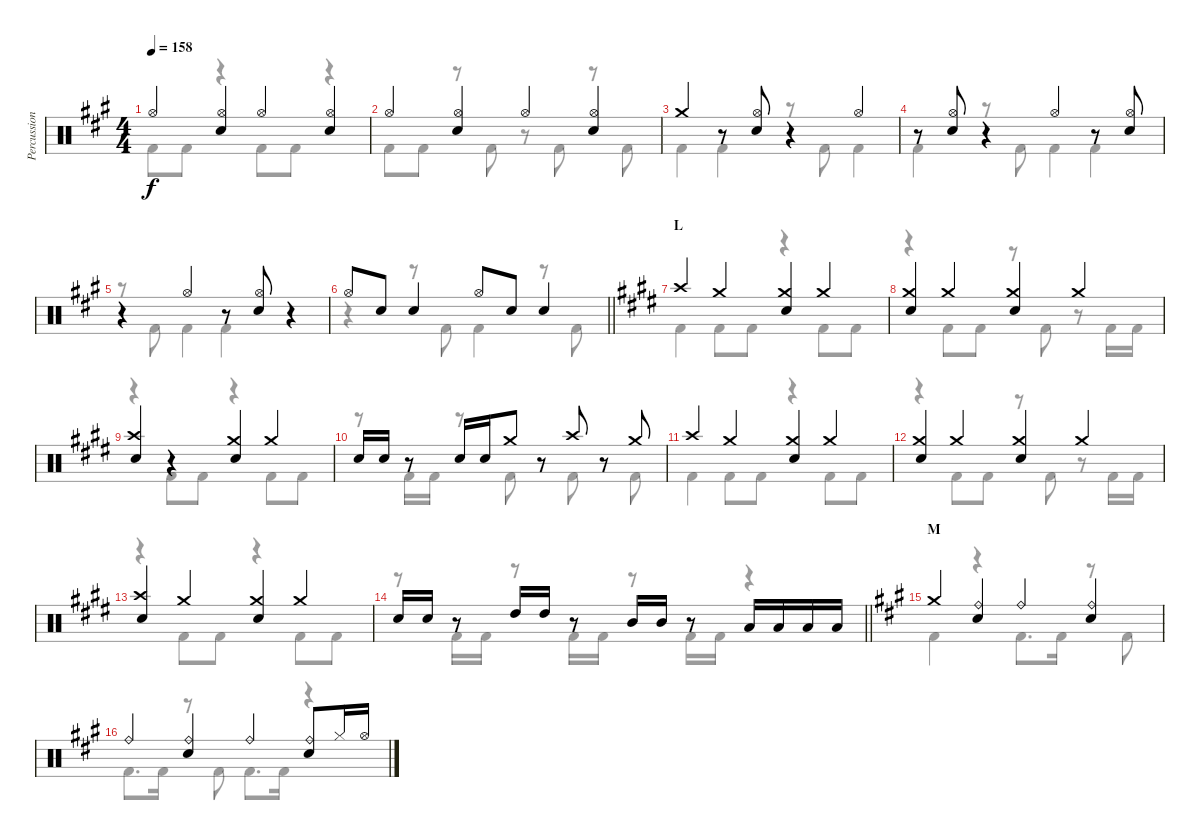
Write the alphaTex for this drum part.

\track ("Percussion" "Percussion") {instrument percussion}
\staff {score}
\articulation defaults
\voice
\ts (4 4)
\tempo 158
\clef neutral
\ks a "Hi-Hat (open)".4{dy f}
("Hi-Hat (open)" "Electric Snare (hit)").4 "Hi-Hat (open)".4 ("Hi-Hat (open)" "Electric Snare (hit)").4 |
"Hi-Hat (open)".4 ("Hi-Hat (open)" "Electric Snare (hit)").4 "Hi-Hat (open)".4 ("Hi-Hat (open)" "Electric Snare (hit)").4 |
"Crash medium (hit)".4 r.8 ("Hi-Hat (open)" "Electric Snare (hit)").8 r.4 "Hi-Hat (open)".4 |
r.8 ("Hi-Hat (open)" "Electric Snare (hit)").8 r.4 "Hi-Hat (open)".4 r.8 ("Hi-Hat (open)" "Electric Snare (hit)").8 |
r.4 "Hi-Hat (open)".4 r.8 ("Hi-Hat (open)" "Electric Snare (hit)").8 r.4 |
\barLineRight lightlight "Hi-Hat (open)".8 "Electric Snare (hit)".8 "Electric Snare (hit)".4 "Hi-Hat (open)".8 "Electric Snare (hit)".8 "Electric Snare (hit)".4
|
\section ("" "L")
\ks e "Crash high (hit)".4 "Crash medium (hit)".4
("Crash medium (hit)" "Electric Snare (hit)").4 "Crash medium (hit)".4 |
("Crash medium (hit)" "Electric Snare (hit)").4 "Crash medium (hit)".4 ("Crash medium (hit)" "Electric Snare (hit)").4 "Crash medium (hit)".4 |
("Crash high (hit)" "Electric Snare (hit)").4 r.4 ("Crash medium (hit)" "Electric Snare (hit)").4 "Crash medium (hit)".4 |
"Electric Snare (hit)".16 "Electric Snare (hit)".16 r.8 "Electric Snare (hit)".16 "Electric Snare (hit)".16 "Crash medium (hit)".8 r.8 "Crash high (hit)".8 r.8 "Crash medium (hit)".8 |
"Crash high (hit)".4 "Crash medium (hit)".4 ("Crash medium (hit)" "Electric Snare (hit)").4 "Crash medium (hit)".4 |
("Crash medium (hit)" "Electric Snare (hit)").4 "Crash medium (hit)".4 ("Crash medium (hit)" "Electric Snare (hit)").4 "Crash medium (hit)".4 |
("Crash high (hit)" "Electric Snare (hit)").4 "Crash medium (hit)".4 ("Crash medium (hit)" "Electric Snare (hit)").4 "Crash medium (hit)".4 |
\barLineRight lightlight "Electric Snare (hit)".16 "Electric Snare (hit)".16
r.8 "High Tom (hit)".16 "High Tom (hit)".16 r.8 "Mid Tom (hit)".16 "Mid Tom (hit)".16 r.8 "Low Tom (hit)".16 "Low Tom (hit)".16 "Low Tom (hit)".16 "Low Tom (hit)".16 |
\section ("" "M")
\ks a "Crash medium (hit)".4
("Ride (bell)" "Electric Snare (hit)").4 "Ride (bell)".4 ("Ride (bell)" "Electric Snare (hit)").4 |
"Ride (bell)".4 ("Ride (bell)" "Electric Snare (hit)").4 "Ride (bell)".4 ("Ride (bell)" "Electric Snare (hit)").8 "Hi-Hat (closed)".16 "Hi-Hat (open)".16
\voice
\clef neutral
\ottava regular
\simile none
\ks a "Kick (hit) 2".8{dy f} "Kick (hit) 2".8
r.4 "Kick (hit) 2".8 "Kick (hit) 2".8 r.4 |
"Kick (hit) 2".8 "Kick (hit) 2".8 r.8 "Kick (hit) 2".8 r.8 "Kick (hit) 2".8 r.8 "Kick (hit) 2".8 |
"Kick (hit) 2".4 "Kick (hit) 2".4 r.8 "Kick (hit) 2".8 "Kick (hit) 2".4 |
"Kick (hit) 2".4 r.8 "Kick (hit) 2".8 "Kick (hit) 2".4 "Kick (hit) 2".4 |
r.8 "Kick (hit) 2".8 "Kick (hit) 2".4 "Kick (hit) 2".4 r.4 |
\barLineRight lightlight
r.4 r.8 "Kick (hit) 2".8 "Kick (hit) 2".4 r.8 "Kick (hit) 2".8 |
\ks e "Kick (hit) 2".4 "Kick (hit) 2".8 "Kick (hit) 2".8
r.4 "Kick (hit) 2".8 "Kick (hit) 2".8 |
r.4 "Kick (hit) 2".8 "Kick (hit) 2".8 r.8 "Kick (hit) 2".8 r.8 "Kick (hit) 2".16 "Kick (hit) 2".16 |
r.4 "Kick (hit) 2".8 "Kick (hit) 2".8 r.4 "Kick (hit) 2".8 "Kick (hit) 2".8 |
r.8 "Kick (hit) 2".16 "Kick (hit) 2".16 r.8 "Kick (hit) 2".8 r.8 "Kick (hit) 2".8 r.8 "Kick (hit) 2".8 |
"Kick (hit) 2".4 "Kick (hit) 2".8 "Kick (hit) 2".8 r.4 "Kick (hit) 2".8 "Kick (hit) 2".8 |
r.4 "Kick (hit) 2".8 "Kick (hit) 2".8 r.8 "Kick (hit) 2".8 r.8 "Kick (hit) 2".16 "Kick (hit) 2".16 |
r.4 "Kick (hit) 2".8 "Kick (hit) 2".8 r.4 "Kick (hit) 2".8 "Kick (hit) 2".8 |
\barLineRight lightlight
r.8 "Kick (hit) 2".16 "Kick (hit) 2".16 r.8 "Kick (hit) 2".16 "Kick (hit) 2".16 r.8 "Kick (hit) 2".16 "Kick (hit) 2".16 r.4 |
\ks a "Kick (hit) 2".4
r.4 "Kick (hit) 2".8{d} "Kick (hit) 2".16 r.8 "Kick (hit) 2".8 |
"Kick (hit) 2".8{d} "Kick (hit) 2".16 r.8 "Kick (hit) 2".8 "Kick (hit) 2".8{d} "Kick (hit) 2".16 r.4
